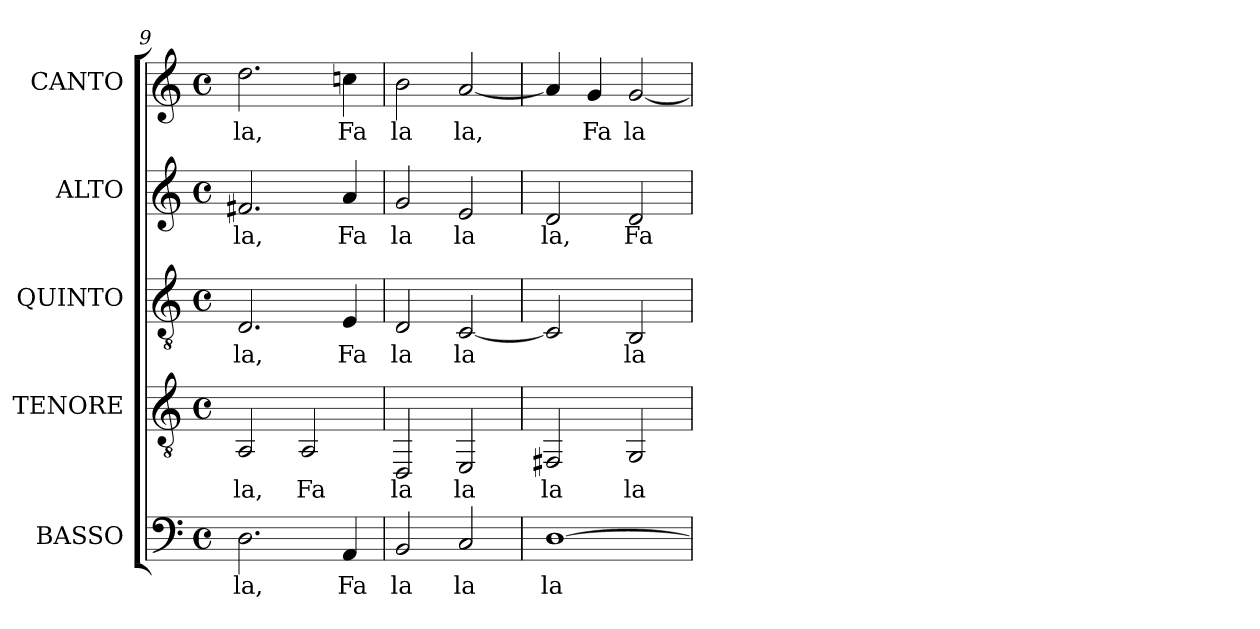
**kern	**text	**kern	**text	**kern	**text	**kern	**text	**kern	**text
*part5	*part5	*part4	*part4	*part3	*part3	*part2	*part2	*part1	*part1
*staff5	*staff5	*staff4	*staff4	*staff3	*staff3	*staff2	*staff2	*staff1	*staff1
*I"BASSO	*	*I"TENORE	*	*I"QUINTO	*	*I"ALTO	*	*I"CANTO	*
*I'B	*	*I'T	*	*I'Q.	*	*	*	*	*
*clefF4	*	*clefGv2	*	*clefGv2	*	*clefG2	*	*clefG2	*
*k[]	*	*k[]	*	*k[]	*	*k[]	*	*k[]	*
*C:	*	*C:	*	*C:	*	*C:	*	*C:	*
*M4/4	*	*M4/4	*	*M4/4	*	*M4/4	*	*M4/4	*
*met(c)	*	*met(c)	*	*met(c)	*	*met(c)	*	*met(c)	*
=9	=9	=9	=9	=9	=9	=9	=9	=9	=9
!	!LO:LY:b:color=#000000	!	!	!	!	!	!	!	!
!	!	!	!LO:LY:b:color=#000000	!	!	!	!	!	!
!	!	!	!	!	!LO:LY:b:color=#000000	!	!	!	!
!	!	!	!	!	!	!	!LO:LY:b:color=#000000	!	!
!	!	!	!	!	!	!	!	!	!LO:LY:b:color=#000000
2.Di\	la,	2AAi/	la,	2.Di/	la,	2.f#Xi/	la,	2.ddi\	la,
!	!	!	!LO:LY:b:color=#000000	!	!	!	!	!	!
.	.	2AAi/	Fa	.	.	.	.	.	.
!	!LO:LY:b:color=#000000	!	!	!	!	!	!	!	!
!	!	!	!	!	!LO:LY:b:color=#000000	!	!	!	!
!	!	!	!	!	!	!	!LO:LY:b:color=#000000	!	!
!	!	!	!	!	!	!	!	!	!LO:LY:b:color=#000000
4AAi/	Fa	.	.	4Ei/	Fa	4ai/	Fa	4ccni\	Fa
=10	=10	=10	=10	=10	=10	=10	=10	=10	=10
!	!LO:LY:b:color=#000000	!	!	!	!	!	!	!	!
!	!	!	!LO:LY:b:color=#000000	!	!	!	!	!	!
!	!	!	!	!	!LO:LY:b:color=#000000	!	!	!	!
!	!	!	!	!	!	!	!LO:LY:b:color=#000000	!	!
!	!	!	!	!	!	!	!	!	!LO:LY:b:color=#000000
2BBi/	la	2DDi/	la	2Di/	la	2gi/	la	2bi\	la
!	!LO:LY:b:color=#000000	!	!	!	!	!	!	!	!
!	!	!	!LO:LY:b:color=#000000	!	!	!	!	!	!
!	!	!	!	!	!LO:LY:b:color=#000000	!	!	!	!
!	!	!	!	!	!	!	!LO:LY:b:color=#000000	!	!
!	!	!	!	!	!	!	!	!	!LO:LY:b:color=#000000
2Ci/	la	2EEi/	la	[<2Ci/	la	2ei/	la	[<2ai/	la,
=11	=11	=11	=11	=11	=11	=11	=11	=11	=11
!	!LO:LY:b:color=#000000	!	!	!	!	!	!	!	!
!	!	!	!LO:LY:b:color=#000000	!	!	!	!	!	!
!	!	!	!	!	!	!	!LO:LY:b:color=#000000	!	!
[>1Di	la	2FF#Xi/	la	2Ci/]	.	2di/	la,	4ai/]	.
!	!	!	!	!	!	!	!	!	!LO:LY:b:color=#000000
.	.	.	.	.	.	.	.	4gi/	Fa
!	!	!	!LO:LY:b:color=#000000	!	!	!	!	!	!
!	!	!	!	!	!LO:LY:b:color=#000000	!	!	!	!
!	!	!	!	!	!	!	!LO:LY:b:color=#000000	!	!
!	!	!	!	!	!	!	!	!	!LO:LY:b:color=#000000
.	.	2GGi/	la	2BBi/	la	2di/	Fa	[<2gi/	la
=	=	=	=	=	=	=	=	=	=
*-	*-	*-	*-	*-	*-	*-	*-	*-	*-
